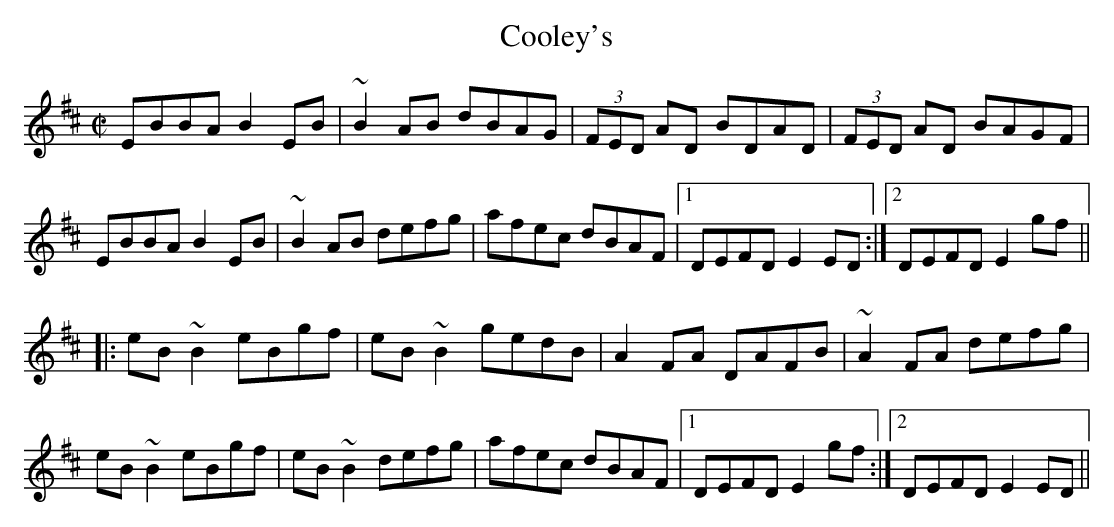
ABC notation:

X:1
T:Cooley's
M:C|
L:1/8
K:Edor
EBBA B2EB|~B2AB dBAG|(3FED AD BDAD|(3FED AD BAGF|
EBBA B2EB|~B2AB defg|afec dBAF|1 DEFD E2ED:|2 DEFD E2gf||
|:eB~B2 eBgf|eB~B2 gedB|A2FA DAFB|~A2FA defg|
eB~B2 eBgf|eB~B2 defg|afec dBAF|1 DEFD E2gf:|2 DEFD E2ED||
